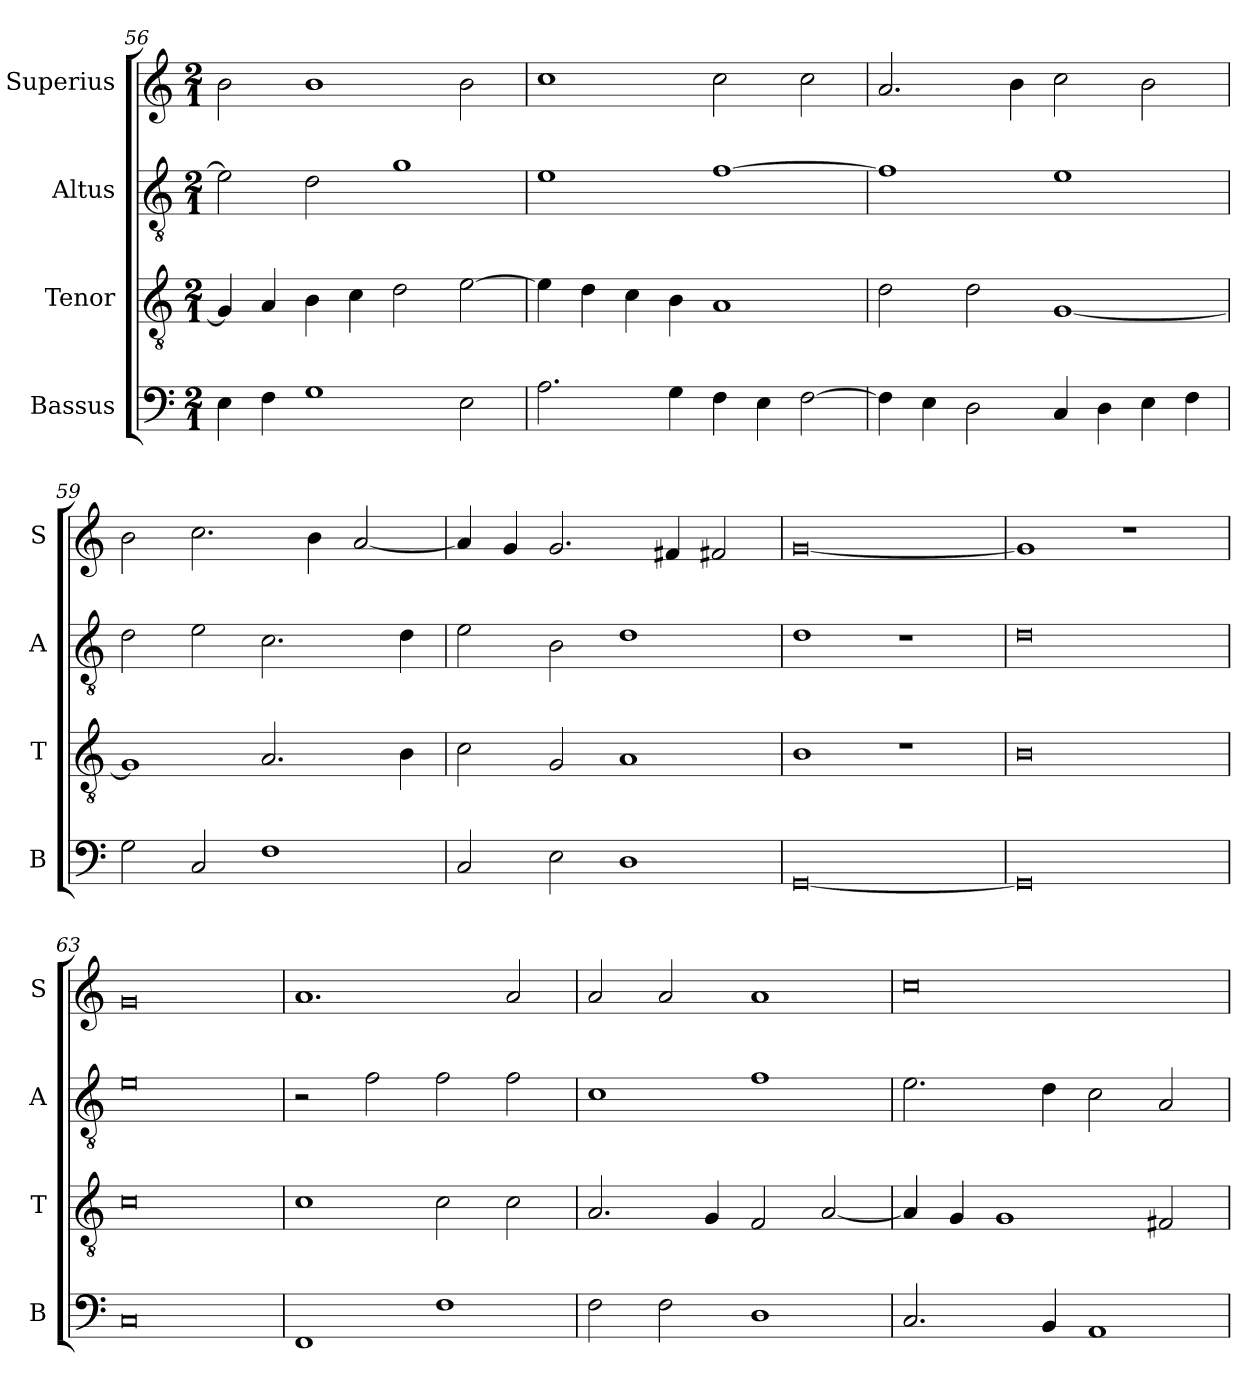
**kern	**kern	**kern	**kern
*part4	*part3	*part2	*part1
*staff4	*staff3	*staff2	*staff1
*I"Bassus	*I"Tenor	*I"Altus	*I"Superius
*I'B	*I'T	*I'A	*I'S
*clefF4	*clefGv2	*clefGv2	*clefG2
*k[]	*k[]	*k[]	*k[]
*C:	*C:	*C:	*C:
*M2/1	*M2/1	*M2/1	*M2/1
=56	=56	=56	=56
4E	4G]	2e]	2b
4F	4A	.	.
1G	4B	2d	1b
.	4c	.	.
.	2d	1g	.
2E	[2e	.	2b
=57	=57	=57	=57
2.A	4e]	1e	1cc
.	4d	.	.
.	4c	.	.
4G	4B	.	.
4F	1A	[1f	2cc
4E	.	.	.
[2F	.	.	2cc
=58	=58	=58	=58
4F]	2d	1f]	2.a
4E	.	.	.
2D	2d	.	.
.	.	.	4b
4C	[1G	1e	2cc
4D	.	.	.
4E	.	.	2b
4F	.	.	.
=59	=59	=59	=59
2G	1G]	2d	2b
2C	.	2e	2.cc
1F	2.A	2.c	.
.	.	.	4b
.	.	.	[2a
.	4B	4d	.
=60	=60	=60	=60
2C	2c	2e	4a]
.	.	.	4g
2E	2G	2B	2.g
1D	1A	1d	.
.	.	.	4f#X
.	.	.	2f#X
=61	=61	=61	=61
[0GG	1B	1d	[0g
.	1r	1r	.
=62	=62	=62	=62
0GG]	0B	0d	1g]
.	.	.	1r
=63	=63	=63	=63
0C	0c	0e	0g
=64	=64	=64	=64
1FF	1c	2r	1.a
.	.	2f	.
1F	2c	2f	.
.	2c	2f	2a
=65	=65	=65	=65
2F	2.A	1c	2a
2F	.	.	2a
.	4G	.	.
1D	2F	1f	1a
.	[2A	.	.
=66	=66	=66	=66
2.C	4A]	2.e	0cc
.	4G	.	.
.	1G	.	.
4BB	.	4d	.
1AA	.	2c	.
.	2F#X	2A	.
=	=	=	=
*-	*-	*-	*-
